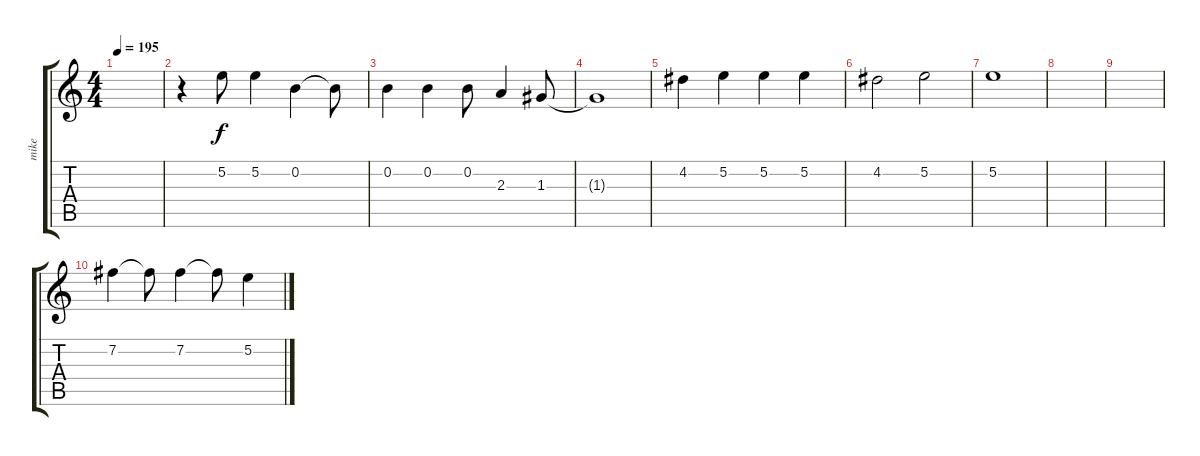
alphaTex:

\track ("mike" "mike") {instrument electricguitarjazz}
\staff {score tabs}
\tuning (E4 B3 G3 D3 A2 E2) {hide}
\ts (4 4)
\tempo 195
\clef g2
\ks c
|
r.4 5.2.8 5.2.4 0.2.4 0.2{t}.8 |
0.2.4 0.2.4 0.2.8 2.3.4 1.3.8 |
1.3{t}.1 |
4.2.4 5.2.4 5.2.4 5.2.4 |
4.2.2 5.2.2 |
5.2.1 |
|
|
7.2.4 7.2{t}.8 7.2.4 7.2{t}.8 5.2.4
